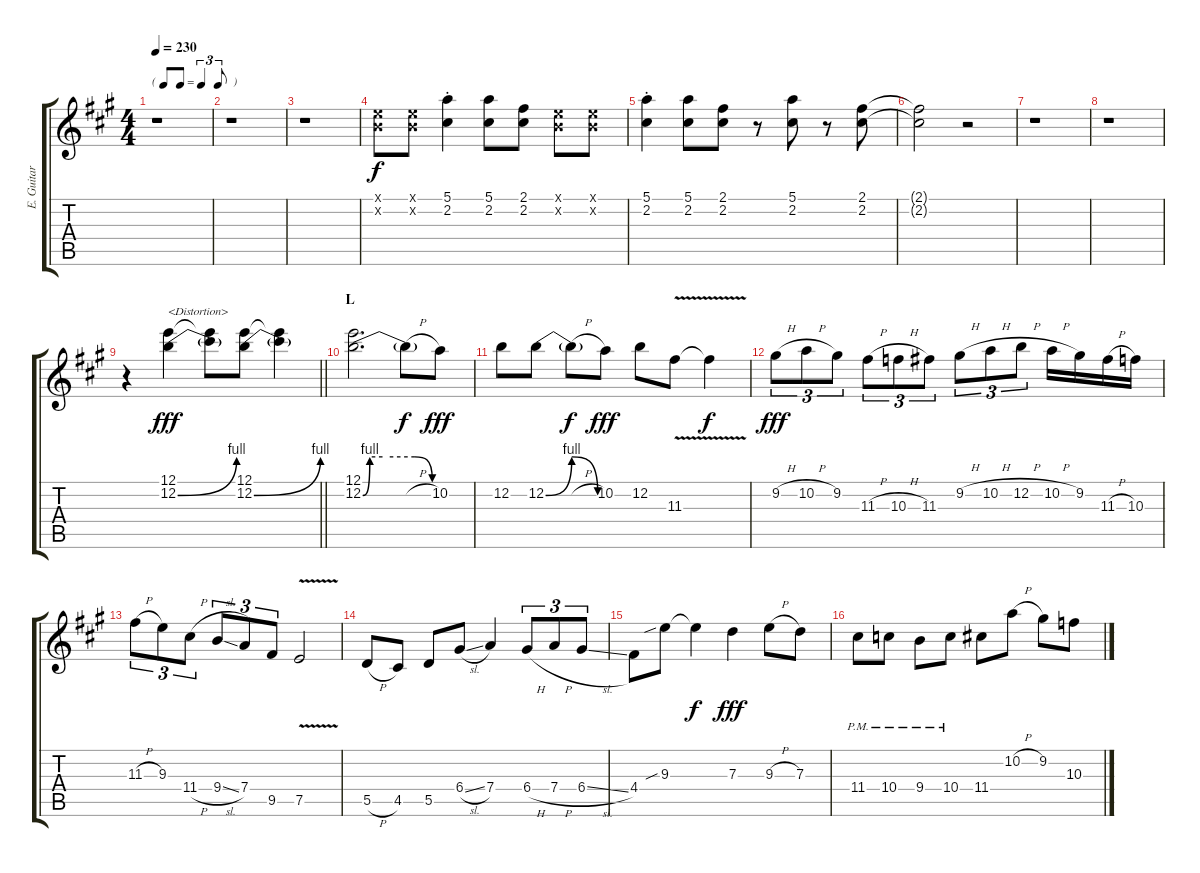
\track ("E. Guitar I" "E. Guitar ") {instrument electricguitarjazz}
\staff {score tabs}
\tuning (E4 B3 G3 D3 A2 E2) {hide}
\ts (4 4)
\tf triplet8th
\tempo 230
\clef g2
\ks a
r.1{dy f} |
r.1 |
r.1 |
(0.1{x} 0.2{x}).8 (0.1{x} 0.2{x}).8 (5.1{st} 2.2{st}).4 (5.1 2.2).8 (2.1 2.2).8 (0.1{x} 0.2{x}).8 (0.1{x} 0.2{x}).8 |
(5.1{st} 2.2{st}).4 (5.1 2.2).8 (2.1 2.2).8 r.8 (5.1 2.2).8 r.8 (2.1 2.2).8 |
(2.1{t} 2.2{t}).2 r.2 |
r.1 |
r.1 |
\barLineRight lightlight
r.4 (12.1 12.2{be (bend 0 0 60 4)}).4{txt "<Distortion>" dy fff instrument overdrivenguitar} (12.1{t} 12.2{t}).8 (12.1 12.2{be (bend 0 0 60 4)}).8 (12.1{t} 12.2{t}).4 |
\section ("" "L")
(12.1 12.2{be (custom 0 0 6 4 17 4 45 4 60 0)}).2{d} 12.2{h t}.8{dy f} 10.2.8{dy fff} |
12.2.8 12.2{be (bendrelease 0 0 30 4 30 4 60 0)}.8 12.2{h t}.8{dy f} 10.2.8{dy fff} 12.2.8 11.3{v}.8 11.3{t}.4{dy f} |
9.2{h}.8{tu (3 2) dy fff} 10.2{h}.8{tu (3 2)} 9.2.8{tu (3 2)} 11.3{h}.8{tu (3 2)} 10.3{h}.8{tu (3 2)} 11.3.8{tu (3 2)} 9.2{h}.8{tu (3 2)} 10.2{h}.8{tu (3 2)} 12.2{h}.8{tu (3 2)} 10.2{h}.16 9.2.16 11.3{h}.16 10.3.16 |
11.3{h}.8{tu (3 2)} 9.3.8{tu (3 2)} 11.4{h}.8{tu (3 2)} 9.4{sl}.8{tu (3 2)} 7.4.8{tu (3 2)} 9.5.8{tu (3 2)} 7.5{v}.2 |
5.5{h}.8 4.5.8 5.5.8 6.4{sl}.8 7.4.4 6.4{h}.8{tu (3 2)} 7.4{h}.8{tu (3 2)} 6.4{sl}.8{tu (3 2)} |
4.4.8 9.3{sib}.8 9.3{t}.4{dy f} 7.3.4{dy fff} 9.3{h}.8 7.3.8 |
11.4{pm}.8 10.4{pm}.8 9.4{pm}.8 10.4{pm}.8 11.4.8 10.2{h}.8 9.2.8 10.3.8
